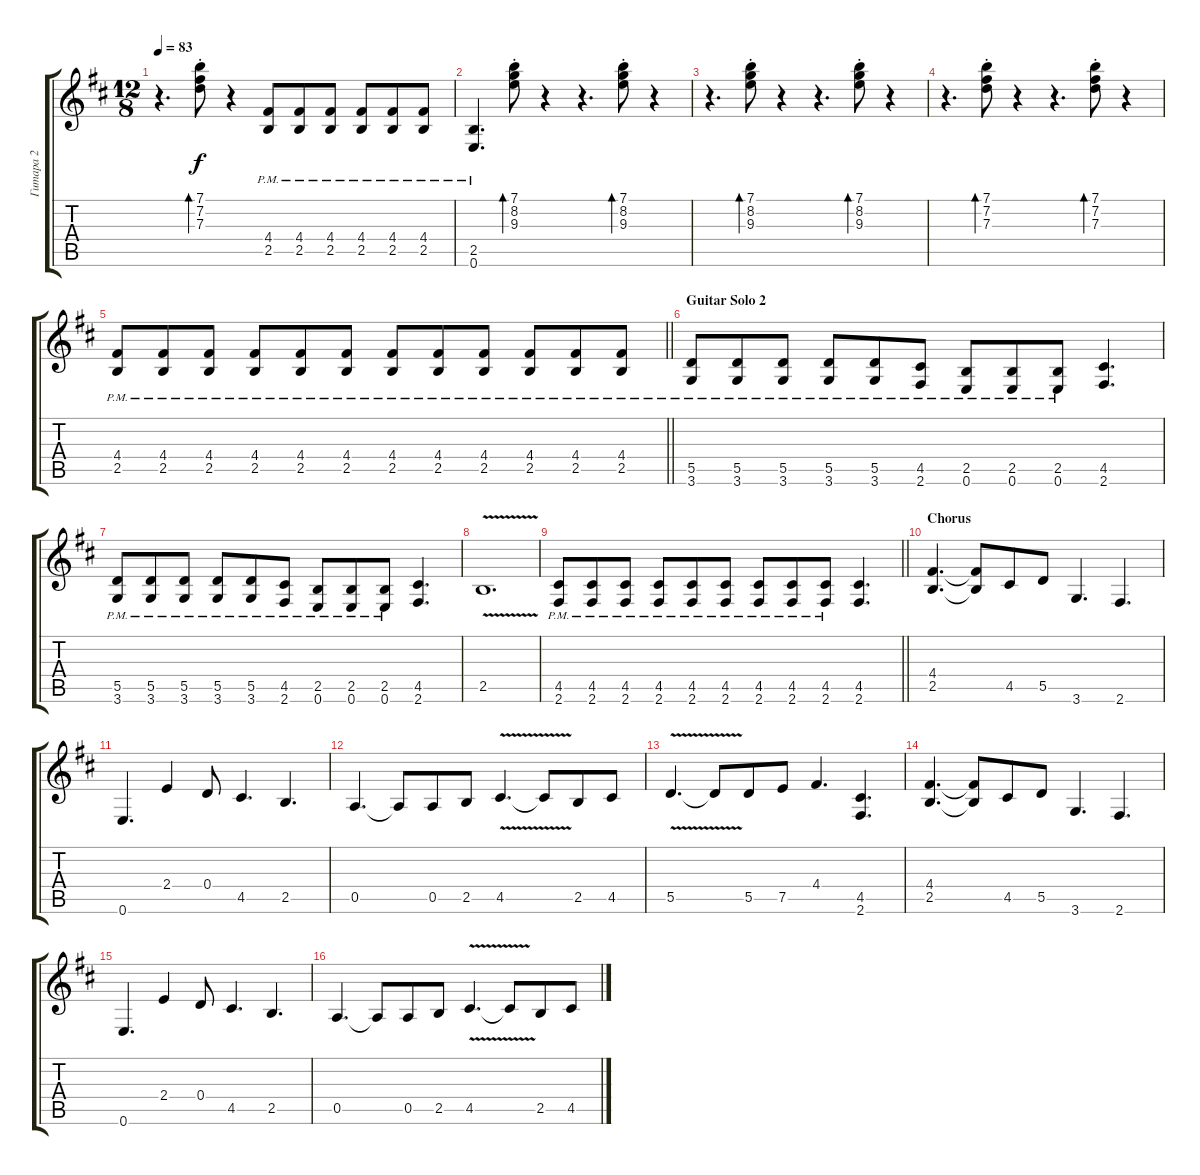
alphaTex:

\track ("Гитара 2" "Гитара 2") {instrument electricguitarclean}
\staff {score tabs}
\tuning (E4 B3 G3 D3 A2 E2) {hide}
\ts (12 8)
\tempo 83
\clef g2
\ks bminor
r.4{d dy f} (7.1{st} 7.2{st} 7.3{st}).8{bd 120} r.4 (4.4{pm} 2.5{pm}).8{instrument distortionguitar} (4.4{pm} 2.5{pm}).8 (4.4{pm} 2.5{pm}).8 (4.4{pm} 2.5{pm}).8 (4.4{pm} 2.5{pm}).8 (4.4{pm} 2.5{pm}).8 |
(2.5{pm} 0.6{pm}).4{d} (7.1{st} 8.2{st} 9.3{st}).8{bd 120} r.4 r.4{d} (7.1{st} 8.2{st} 9.3{st}).8{bd 120} r.4 |
r.4{d} (7.1{st} 8.2{st} 9.3{st}).8{bd 120} r.4 r.4{d} (7.1{st} 8.2{st} 9.3{st}).8{bd 120} r.4 |
r.4{d} (7.1{st} 7.2{st} 7.3{st}).8{bd 120} r.4 r.4{d} (7.1{st} 7.2{st} 7.3{st}).8{bd 120} r.4{volume 3} |
\barLineRight lightlight
(4.4{pm} 2.5{pm}).8{volume 8 instrument distortionguitar} (4.4{pm} 2.5{pm}).8 (4.4{pm} 2.5{pm}).8 (4.4{pm} 2.5{pm}).8 (4.4{pm} 2.5{pm}).8 (4.4{pm} 2.5{pm}).8 (4.4{pm} 2.5{pm}).8 (4.4{pm} 2.5{pm}).8 (4.4{pm} 2.5{pm}).8 (4.4{pm} 2.5{pm}).8 (4.4{pm} 2.5{pm}).8 (4.4{pm} 2.5{pm}).8 |
\section ("" "Guitar Solo 2")
(5.5{pm} 3.6{pm}).8 (5.5{pm} 3.6{pm}).8 (5.5{pm} 3.6{pm}).8 (5.5{pm} 3.6{pm}).8 (5.5{pm} 3.6{pm}).8 (4.5{pm} 2.6{pm}).8 (2.5{pm} 0.6{pm}).8 (2.5{pm} 0.6{pm}).8 (2.5{pm} 0.6{pm}).8 (4.5 2.6).4{d} |
(5.5{pm} 3.6{pm}).8 (5.5{pm} 3.6{pm}).8 (5.5{pm} 3.6{pm}).8 (5.5{pm} 3.6{pm}).8 (5.5{pm} 3.6{pm}).8 (4.5{pm} 2.6{pm}).8 (2.5{pm} 0.6{pm}).8 (2.5{pm} 0.6{pm}).8 (2.5{pm} 0.6{pm}).8 (4.5 2.6).4{d} |
2.5{v}.1{d} |
\barLineRight lightlight
(4.5{pm} 2.6{pm}).8 (4.5{pm} 2.6{pm}).8 (4.5{pm} 2.6{pm}).8 (4.5{pm} 2.6{pm}).8 (4.5{pm} 2.6{pm}).8 (4.5{pm} 2.6{pm}).8 (4.5{pm} 2.6{pm}).8 (4.5{pm} 2.6{pm}).8 (4.5{pm} 2.6{pm}).8 (4.5 2.6).4{d} |
\section ("" "Chorus")
(4.4 2.5).4{d} (4.4{t} 2.5{t}).8 4.5.8 5.5.8 3.6.4{d} 2.6.4{d} |
0.6.4{d} 2.4.4 0.4.8 4.5.4{d} 2.5.4{d} |
0.5.4{d} 0.5{t}.8 0.5.8 2.5.8 4.5{v}.4{d} 4.5{t}.8 2.5.8 4.5.8 |
5.5{v}.4{d} 5.5{t}.8 5.5.8 7.5.8 4.4.4{d} (4.5 2.6).4{d} |
(4.4 2.5).4{d} (4.4{t} 2.5{t}).8 4.5.8 5.5.8 3.6.4{d} 2.6.4{d} |
0.6.4{d} 2.4.4 0.4.8 4.5.4{d} 2.5.4{d} |
0.5.4{d} 0.5{t}.8 0.5.8 2.5.8 4.5{v}.4{d} 4.5{t}.8 2.5.8 4.5.8
